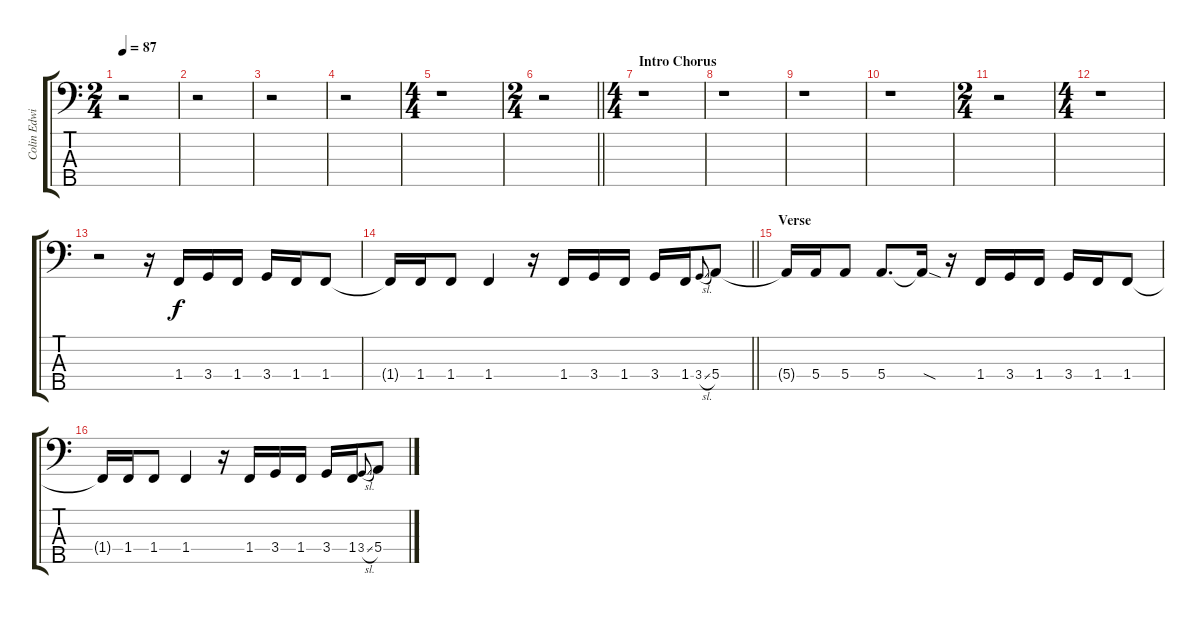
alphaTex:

\track ("Colin Edwin Bass" "Colin Edwi") {instrument electricbassfinger}
\staff {score tabs}
\tuning (G2 D2 A1 E1 B0) {hide}
\ts (2 4)
\tempo 87
\clef f4
\ks aminor
r.2{dy f} |
r.2 |
r.2 |
r.2 |
\ts (4 4)
r.1 |
\ts (2 4)
\barLineRight lightlight
r.2 |
\ts (4 4)
\section ("" "Intro Chorus")
r.1 |
r.1 |
r.1 |
r.1 |
\ts (2 4)
r.2 |
\ts (4 4)
r.1 |
r.2 r.16 1.4.16 3.4.16 1.4.16 3.4.16 1.4.16 1.4.8 |
\barLineRight lightlight
1.4{t}.16 1.4.16 1.4.8 1.4.4 r.16 1.4.16 3.4.16 1.4.16 3.4.16 1.4.16 3.4{sl}.8{gr onbeat} 5.4.8 |
\section ("" "Verse")
5.4{t}.16 5.4.16 5.4.8 5.4.8{d} 5.4{sod t}.16 r.16 1.4.16 3.4.16 1.4.16 3.4.16 1.4.16 1.4.8 |
1.4{t}.16 1.4.16 1.4.8 1.4.4 r.16 1.4.16 3.4.16 1.4.16 3.4.16 1.4.16 3.4{sl}.8{gr onbeat} 5.4.8
